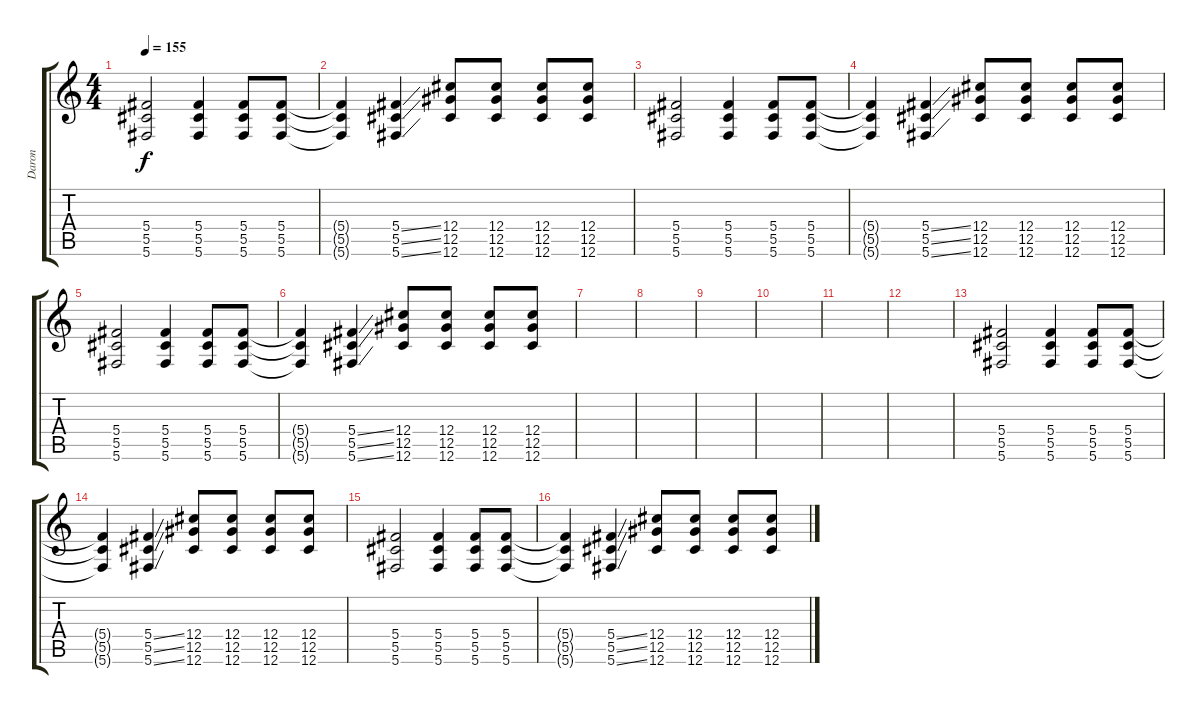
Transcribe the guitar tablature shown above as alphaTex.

\track ("Daron" "Daron") {instrument overdrivenguitar}
\staff {score tabs}
\tuning (Eb4 Bb3 Gb3 Db3 Ab2 Db2) {hide}
\ts (4 4)
\tempo 155
\clef g2
\ks c
(5.4 5.5 5.6).2{dy f} (5.4 5.5 5.6).4 (5.4 5.5 5.6).8 (5.4 5.5 5.6).8 |
(5.4{t} 5.5{t} 5.6{t}).4 (5.4{ss} 5.5{ss} 5.6{ss}).4 (12.4 12.5 12.6).8 (12.4 12.5 12.6).8 (12.4 12.5 12.6).8 (12.4 12.5 12.6).8 |
(5.4 5.5 5.6).2 (5.4 5.5 5.6).4 (5.4 5.5 5.6).8 (5.4 5.5 5.6).8 |
(5.4{t} 5.5{t} 5.6{t}).4 (5.4{ss} 5.5{ss} 5.6{ss}).4 (12.4 12.5 12.6).8 (12.4 12.5 12.6).8 (12.4 12.5 12.6).8 (12.4 12.5 12.6).8 |
(5.4 5.5 5.6).2 (5.4 5.5 5.6).4 (5.4 5.5 5.6).8 (5.4 5.5 5.6).8 |
(5.4{t} 5.5{t} 5.6{t}).4 (5.4{ss} 5.5{ss} 5.6{ss}).4 (12.4 12.5 12.6).8 (12.4 12.5 12.6).8 (12.4 12.5 12.6).8 (12.4 12.5 12.6).8 |
|
|
|
|
|
|
(5.4 5.5 5.6).2 (5.4 5.5 5.6).4 (5.4 5.5 5.6).8 (5.4 5.5 5.6).8 |
(5.4{t} 5.5{t} 5.6{t}).4 (5.4{ss} 5.5{ss} 5.6{ss}).4 (12.4 12.5 12.6).8 (12.4 12.5 12.6).8 (12.4 12.5 12.6).8 (12.4 12.5 12.6).8 |
(5.4 5.5 5.6).2 (5.4 5.5 5.6).4 (5.4 5.5 5.6).8 (5.4 5.5 5.6).8 |
(5.4{t} 5.5{t} 5.6{t}).4 (5.4{ss} 5.5{ss} 5.6{ss}).4 (12.4 12.5 12.6).8 (12.4 12.5 12.6).8 (12.4 12.5 12.6).8 (12.4 12.5 12.6).8
